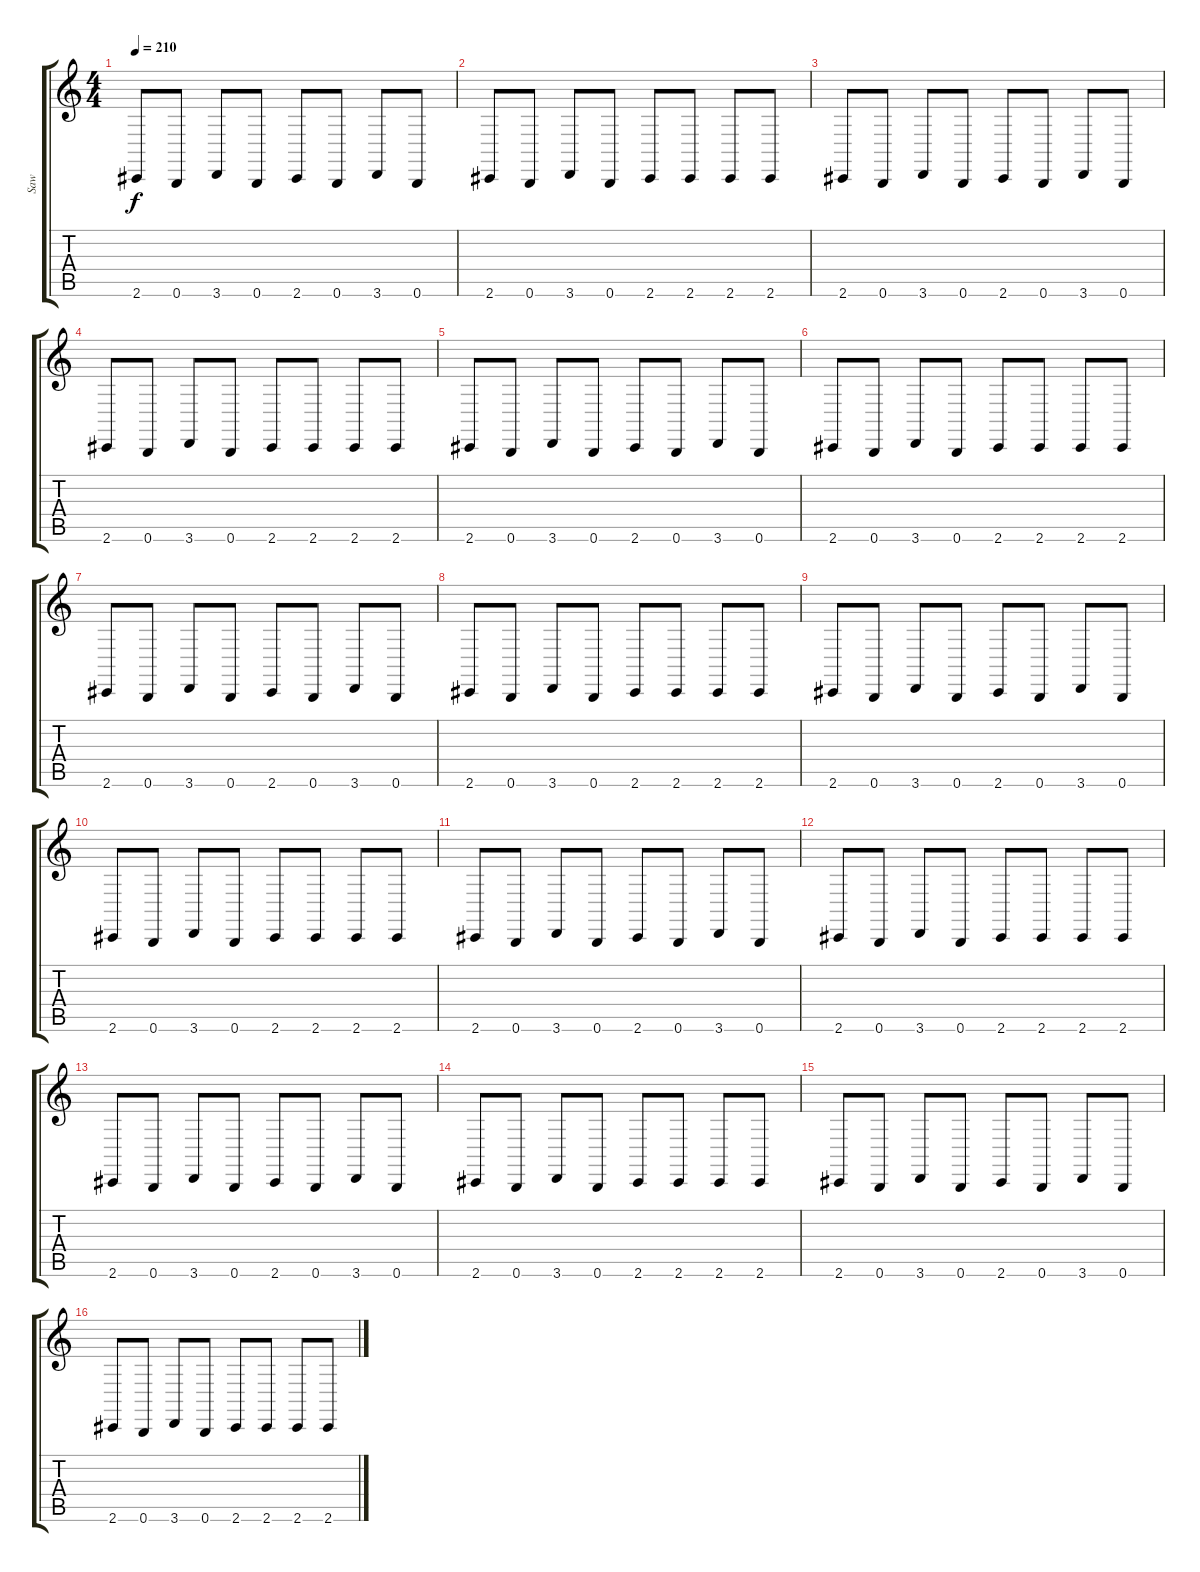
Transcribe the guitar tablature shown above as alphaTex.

\track ("Saw" "Saw") {instrument lead2sawtooth}
\staff {score tabs}
\tuning (Db4 Ab3 E3 B2 Gb2 B1) {hide}
\ts (4 4)
\tempo 210
\clef g2
\ks c
2.6.8{dy f} 0.6.8 3.6.8 0.6.8 2.6.8 0.6.8 3.6.8 0.6.8 |
2.6.8 0.6.8 3.6.8 0.6.8 2.6.8 2.6.8 2.6.8 2.6.8 |
2.6.8 0.6.8 3.6.8 0.6.8 2.6.8 0.6.8 3.6.8 0.6.8 |
2.6.8 0.6.8 3.6.8 0.6.8 2.6.8 2.6.8 2.6.8 2.6.8 |
2.6.8 0.6.8 3.6.8 0.6.8 2.6.8 0.6.8 3.6.8 0.6.8 |
2.6.8 0.6.8 3.6.8 0.6.8 2.6.8 2.6.8 2.6.8 2.6.8 |
2.6.8 0.6.8 3.6.8 0.6.8 2.6.8 0.6.8 3.6.8 0.6.8 |
2.6.8 0.6.8 3.6.8 0.6.8 2.6.8 2.6.8 2.6.8 2.6.8 |
2.6.8 0.6.8 3.6.8 0.6.8 2.6.8 0.6.8 3.6.8 0.6.8 |
2.6.8 0.6.8 3.6.8 0.6.8 2.6.8 2.6.8 2.6.8 2.6.8 |
2.6.8 0.6.8 3.6.8 0.6.8 2.6.8 0.6.8 3.6.8 0.6.8 |
2.6.8 0.6.8 3.6.8 0.6.8 2.6.8 2.6.8 2.6.8 2.6.8 |
2.6.8 0.6.8 3.6.8 0.6.8 2.6.8 0.6.8 3.6.8 0.6.8 |
2.6.8 0.6.8 3.6.8 0.6.8 2.6.8 2.6.8 2.6.8 2.6.8 |
2.6.8 0.6.8 3.6.8 0.6.8 2.6.8 0.6.8 3.6.8 0.6.8 |
2.6.8 0.6.8 3.6.8 0.6.8 2.6.8 2.6.8 2.6.8 2.6.8
